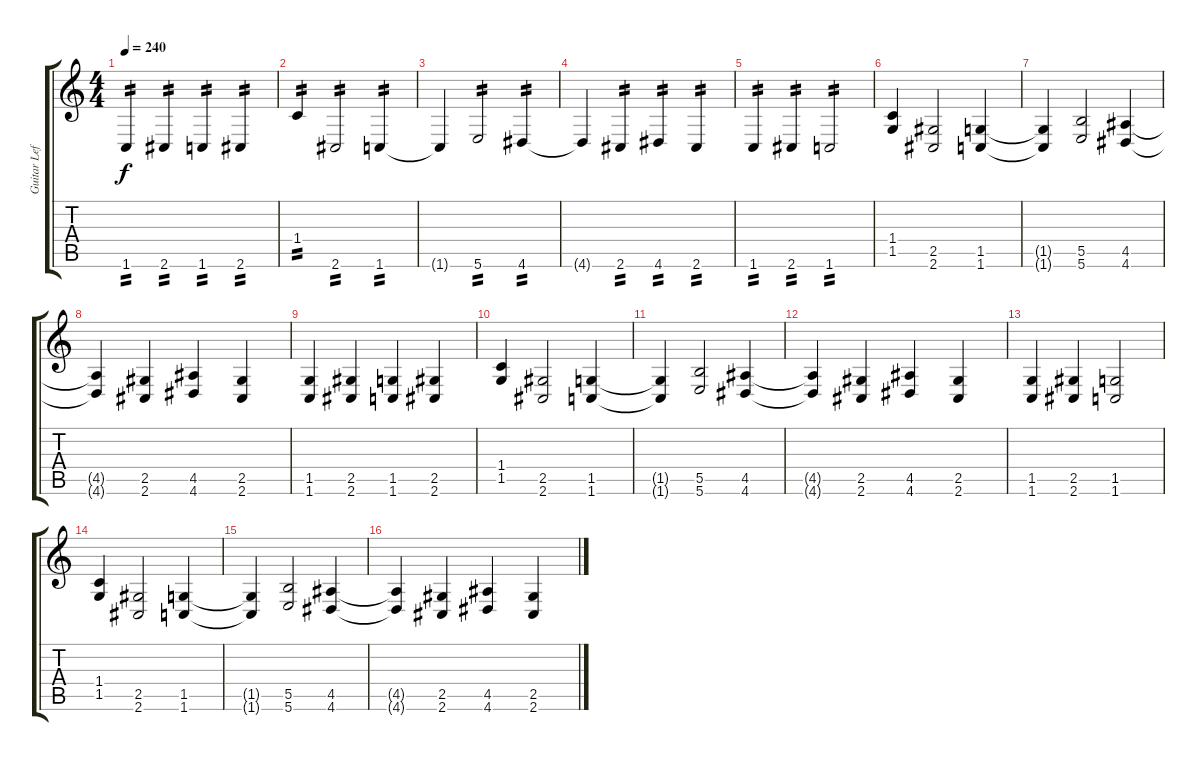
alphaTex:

\track ("Guitar Left" "Guitar Lef") {instrument distortionguitar}
\staff {score tabs}
\tuning (Db4 Ab3 E3 B2 Gb2 B1) {hide}
\ts (4 4)
\tempo 240
\clef g2
\ks c
1.6.4{tp 2 dy f} 2.6.4{tp 2} 1.6.4{tp 2} 2.6.4{tp 2} |
1.4.4{tp 2} 2.6.2{tp 2} 1.6.4{tp 2} |
1.6{t}.4 5.6.2{tp 2} 4.6.4{tp 2} |
4.6{t}.4 2.6.4{tp 2} 4.6.4{tp 2} 2.6.4{tp 2} |
1.6.4{tp 2} 2.6.4{tp 2} 1.6.2{tp 2} |
(1.4 1.5).4 (2.5 2.6).2 (1.5 1.6).4 |
(1.5{t} 1.6{t}).4 (5.5 5.6).2 (4.5 4.6).4 |
(4.5{t} 4.6{t}).4 (2.5 2.6).4 (4.5 4.6).4 (2.5 2.6).4 |
(1.5 1.6).4 (2.5 2.6).4 (1.5 1.6).4 (2.5 2.6).4 |
(1.4 1.5).4 (2.5 2.6).2 (1.5 1.6).4 |
(1.5{t} 1.6{t}).4 (5.5 5.6).2 (4.5 4.6).4 |
(4.5{t} 4.6{t}).4 (2.5 2.6).4 (4.5 4.6).4 (2.5 2.6).4 |
(1.5 1.6).4 (2.5 2.6).4 (1.5 1.6).2 |
(1.4 1.5).4 (2.5 2.6).2 (1.5 1.6).4 |
(1.5{t} 1.6{t}).4 (5.5 5.6).2 (4.5 4.6).4 |
(4.5{t} 4.6{t}).4 (2.5 2.6).4 (4.5 4.6).4 (2.5 2.6).4
